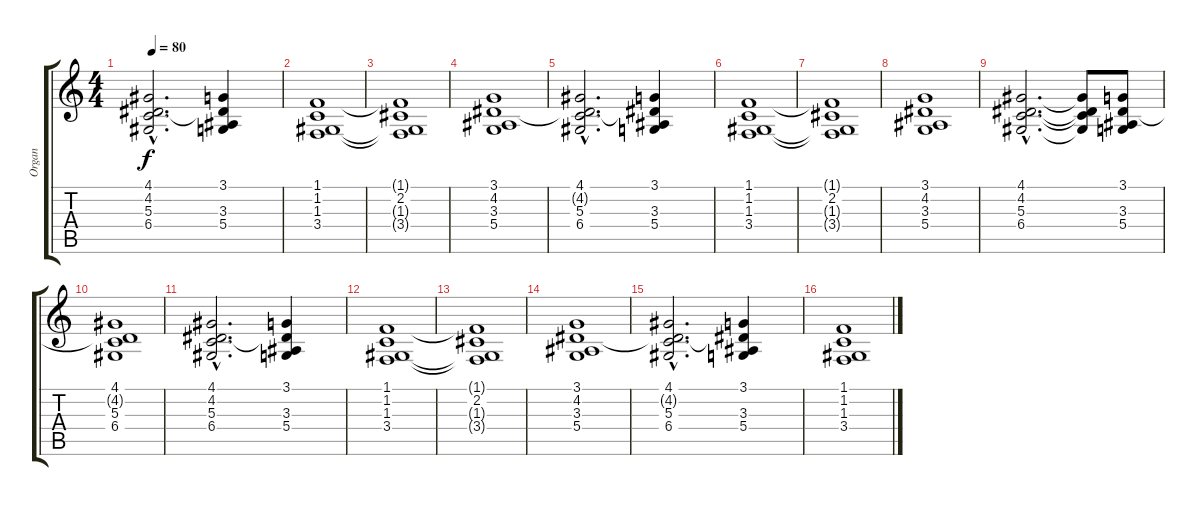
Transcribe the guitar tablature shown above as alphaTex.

\track ("Organ" "Organ") {instrument drawbarorgan}
\staff {score tabs}
\tuning (E4 B3 G3 D3 A2 E2) {hide}
\ts (4 4)
\tempo 80
\clef g2
\ks c
(4.1{hac} 4.2{hac} 5.3{hac} 6.4{hac}).2{d dy f instrument drawbarorgan} (3.1 4.2{t} 3.3 5.4).4 |
(1.1 1.2 1.3 3.4).1 |
(1.1{t} 2.2 1.3{t} 3.4{t}).1 |
(3.1 4.2 3.3 5.4).1 |
(4.1{hac} 4.2{hac t} 5.3{hac} 6.4{hac}).2{d} (3.1 4.2{t} 3.3 5.4).4 |
(1.1 1.2 1.3 3.4).1 |
(1.1{t} 2.2 1.3{t} 3.4{t}).1 |
(3.1 4.2 3.3 5.4).1 |
(4.1{hac} 4.2{hac} 5.3{hac} 6.4{hac}).2{d} (4.1{t} 4.2{t} 5.3{t} 6.4{t}).8 (3.1 4.2{t} 3.3 5.4).8 |
(4.1 4.2{t} 5.3 6.4).1 |
(4.1{hac} 4.2{hac} 5.3{hac} 6.4{hac}).2{d} (3.1 4.2{t} 3.3 5.4).4 |
(1.1 1.2 1.3 3.4).1 |
(1.1{t} 2.2 1.3{t} 3.4{t}).1 |
(3.1 4.2 3.3 5.4).1 |
(4.1{hac} 4.2{hac t} 5.3{hac} 6.4{hac}).2{d} (3.1 4.2{t} 3.3 5.4).4 |
(1.1 1.2 1.3 3.4).1
